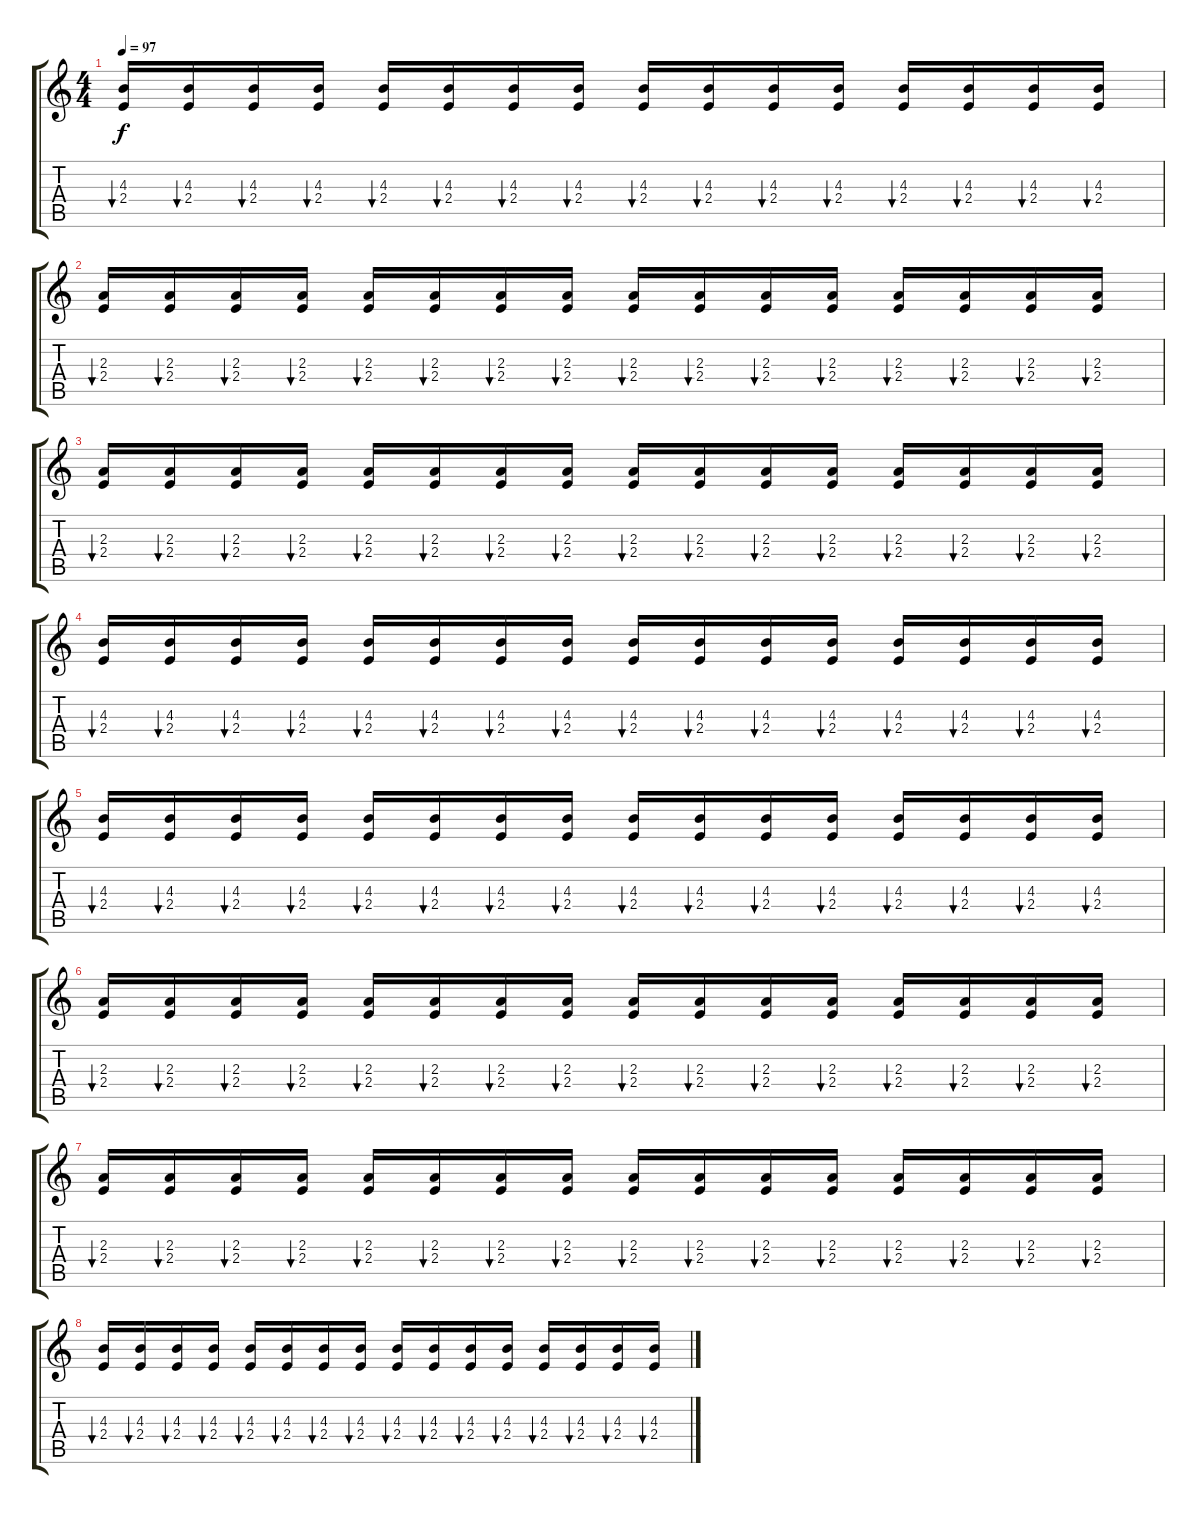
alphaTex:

\track "" {instrument distortionguitar}
\staff {score tabs}
\tuning (E4 B3 G3 D3 A2 E2) {hide}
\ts (4 4)
\tempo 97
\clef g2
\ks c
(4.3 2.4).16{bu 30 dy f} (4.3 2.4).16{bu 30} (4.3 2.4).16{bu 30} (4.3 2.4).16{bu 30} (4.3 2.4).16{bu 30} (4.3 2.4).16{bu 30} (4.3 2.4).16{bu 30} (4.3 2.4).16{bu 30} (4.3 2.4).16{bu 30} (4.3 2.4).16{bu 30} (4.3 2.4).16{bu 30} (4.3 2.4).16{bu 30} (4.3 2.4).16{bu 30} (4.3 2.4).16{bu 30} (4.3 2.4).16{bu 30} (4.3 2.4).16{bu 30} |
\section ("" "")
(2.3 2.4).16{bu 30} (2.3 2.4).16{bu 30} (2.3 2.4).16{bu 30} (2.3 2.4).16{bu 30} (2.3 2.4).16{bu 30} (2.3 2.4).16{bu 30} (2.3 2.4).16{bu 30} (2.3 2.4).16{bu 30} (2.3 2.4).16{bu 30} (2.3 2.4).16{bu 30} (2.3 2.4).16{bu 30} (2.3 2.4).16{bu 30} (2.3 2.4).16{bu 30} (2.3 2.4).16{bu 30} (2.3 2.4).16{bu 30} (2.3 2.4).16{bu 30} |
(2.3 2.4).16{bu 30} (2.3 2.4).16{bu 30} (2.3 2.4).16{bu 30} (2.3 2.4).16{bu 30} (2.3 2.4).16{bu 30} (2.3 2.4).16{bu 30} (2.3 2.4).16{bu 30} (2.3 2.4).16{bu 30} (2.3 2.4).16{bu 30} (2.3 2.4).16{bu 30} (2.3 2.4).16{bu 30} (2.3 2.4).16{bu 30} (2.3 2.4).16{bu 30} (2.3 2.4).16{bu 30} (2.3 2.4).16{bu 30} (2.3 2.4).16{bu 30} |
(4.3 2.4).16{bu 30} (4.3 2.4).16{bu 30} (4.3 2.4).16{bu 30} (4.3 2.4).16{bu 30} (4.3 2.4).16{bu 30} (4.3 2.4).16{bu 30} (4.3 2.4).16{bu 30} (4.3 2.4).16{bu 30} (4.3 2.4).16{bu 30} (4.3 2.4).16{bu 30} (4.3 2.4).16{bu 30} (4.3 2.4).16{bu 30} (4.3 2.4).16{bu 30} (4.3 2.4).16{bu 30} (4.3 2.4).16{bu 30} (4.3 2.4).16{bu 30} |
(4.3 2.4).16{bu 30} (4.3 2.4).16{bu 30} (4.3 2.4).16{bu 30} (4.3 2.4).16{bu 30} (4.3 2.4).16{bu 30} (4.3 2.4).16{bu 30} (4.3 2.4).16{bu 30} (4.3 2.4).16{bu 30} (4.3 2.4).16{bu 30} (4.3 2.4).16{bu 30} (4.3 2.4).16{bu 30} (4.3 2.4).16{bu 30} (4.3 2.4).16{bu 30} (4.3 2.4).16{bu 30} (4.3 2.4).16{bu 30} (4.3 2.4).16{bu 30} |
\section ("" "")
(2.3 2.4).16{bu 30} (2.3 2.4).16{bu 30} (2.3 2.4).16{bu 30} (2.3 2.4).16{bu 30} (2.3 2.4).16{bu 30} (2.3 2.4).16{bu 30} (2.3 2.4).16{bu 30} (2.3 2.4).16{bu 30} (2.3 2.4).16{bu 30} (2.3 2.4).16{bu 30} (2.3 2.4).16{bu 30} (2.3 2.4).16{bu 30} (2.3 2.4).16{bu 30} (2.3 2.4).16{bu 30} (2.3 2.4).16{bu 30} (2.3 2.4).16{bu 30} |
(2.3 2.4).16{bu 30} (2.3 2.4).16{bu 30} (2.3 2.4).16{bu 30} (2.3 2.4).16{bu 30} (2.3 2.4).16{bu 30} (2.3 2.4).16{bu 30} (2.3 2.4).16{bu 30} (2.3 2.4).16{bu 30} (2.3 2.4).16{bu 30} (2.3 2.4).16{bu 30} (2.3 2.4).16{bu 30} (2.3 2.4).16{bu 30} (2.3 2.4).16{bu 30} (2.3 2.4).16{bu 30} (2.3 2.4).16{bu 30} (2.3 2.4).16{bu 30} |
(4.3 2.4).16{bu 30} (4.3 2.4).16{bu 30} (4.3 2.4).16{bu 30} (4.3 2.4).16{bu 30} (4.3 2.4).16{bu 30} (4.3 2.4).16{bu 30} (4.3 2.4).16{bu 30} (4.3 2.4).16{bu 30} (4.3 2.4).16{bu 30} (4.3 2.4).16{bu 30} (4.3 2.4).16{bu 30} (4.3 2.4).16{bu 30} (4.3 2.4).16{bu 30} (4.3 2.4).16{bu 30} (4.3 2.4).16{bu 30} (4.3 2.4).16{bu 30}
